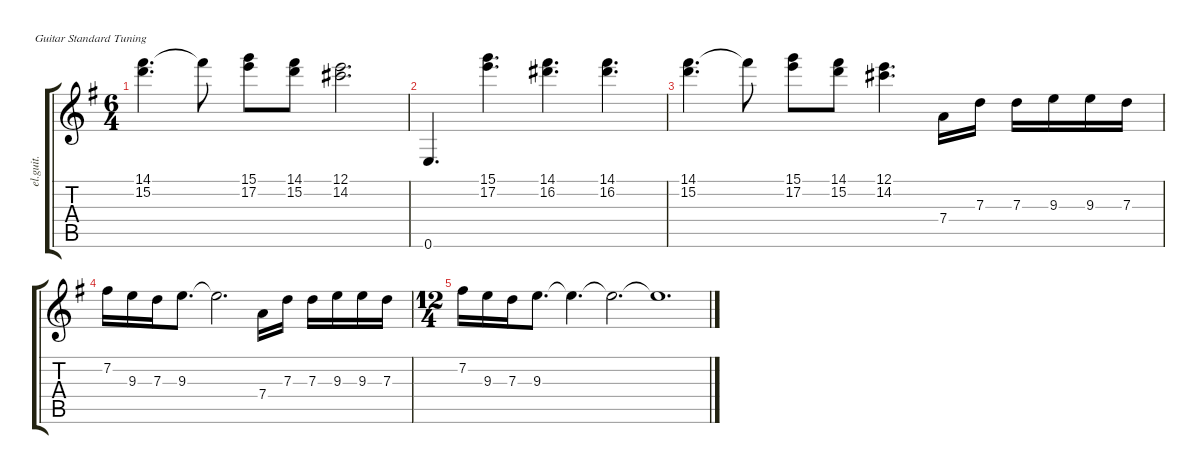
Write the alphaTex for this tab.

\defaultSystemsLayout 4
\hideDynamics
\bracketExtendMode groupsimilarinstruments
\otherSystemsTrackNameOrientation horizontal
\track ("Guitar " "el.guit.") {instrument electricguitarclean}
\staff {score tabs}
\tuning (E4 B3 G3 D3 A2 E2)
\ts (6 4)
\tempo (120 hide)
\clef g2
\ks eminor
(14.1{acc #} 15.2{acc forcenatural}).4{d dy f beam Down} 14.1{t acc #}.8{beam Down} (15.1{acc forcenatural} 17.2{acc forcenatural}).8{beam Down} (14.1{acc #} 15.2{acc forcenatural}).8{beam Down} (12.1{acc forcenatural} 14.2{acc #}).2{d beam Down} |
0.6{acc forcenatural}.4{d beam Up} (15.1{acc forcenatural} 17.2{acc forcenatural}).4{d beam Down} (14.1{acc #} 16.2{acc #}).4{d beam Down} (14.1{acc #} 16.2{acc #}).4{d beam Down} |
(14.1{acc #} 15.2{acc forcenatural}).4{d beam Down} 14.1{t acc #}.8{beam Down} (15.1{acc forcenatural} 17.2{acc forcenatural}).8{beam Down} (14.1{acc #} 15.2{acc forcenatural}).8{beam Down} (12.1{acc forcenatural} 14.2{acc #}).4{d beam Down} 7.4{acc forcenatural}.16{beam Down} 7.3{acc forcenatural}.16{beam Down} 7.3{acc forcenatural}.16{beam Down} 9.3{acc forcenatural}.16{beam Down} 9.3{acc forcenatural}.16{beam Down} 7.3{acc forcenatural}.16{beam Down} |
7.2{acc #}.16{beam Down} 9.3{acc forcenatural}.16{beam Down} 7.3{acc forcenatural}.16{beam Down} 9.3{acc forcenatural}.8{d beam Down} 9.3{t acc forcenatural}.2{d beam Down} 7.4{acc forcenatural}.16{beam Down} 7.3{acc forcenatural}.16{beam Down} 7.3{acc forcenatural}.16{beam Down} 9.3{acc forcenatural}.16{beam Down} 9.3{acc forcenatural}.16{beam Down} 7.3{acc forcenatural}.16{beam Down} |
\ts (12 4)
\beaming (8 24)
7.2{acc #}.16{beam Down} 9.3{acc forcenatural}.16{beam Down} 7.3{acc forcenatural}.16{beam Down} 9.3{acc forcenatural}.8{d beam Down} 9.3{t acc forcenatural}.4{d beam Down} 9.3{t acc forcenatural}.2{d beam Down} 9.3{t acc forcenatural}.1{d beam Down}
